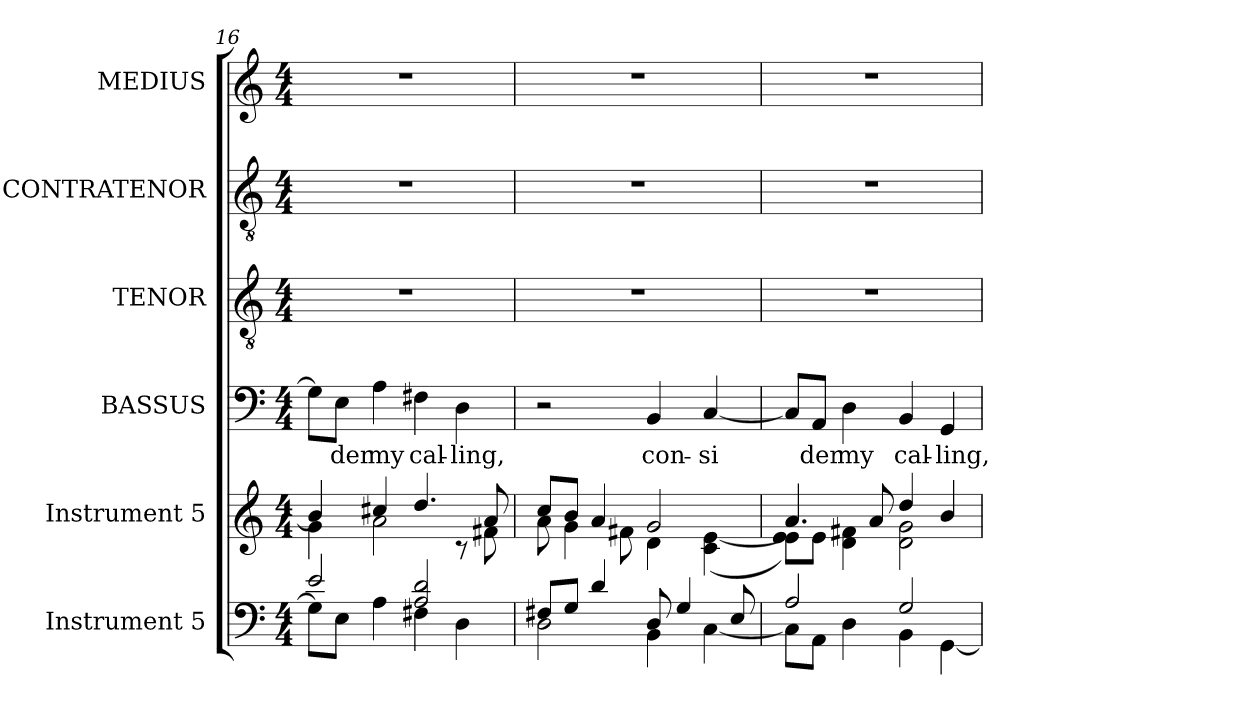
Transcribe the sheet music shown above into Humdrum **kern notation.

**kern	**kern	**kern	**text	**kern	**kern	**kern
*part6	*part5	*part4	*part4	*part3	*part2	*part1
*staff6	*staff5	*staff4	*staff4	*staff3	*staff2	*staff1
*I"Instrument 5	*I"Instrument 5	*I"BASSUS	*	*I"TENOR	*I"CONTRATENOR	*I"MEDIUS
*	*	*I'B	*	*	*	*I'S
*clefF4	*clefG2	*clefF4	*	*clefGv2	*clefGv2	*clefG2
*k[]	*k[]	*k[]	*	*k[]	*k[]	*k[]
*C:	*C:	*C:	*	*C:	*C:	*C:
*M4/4	*M4/4	*M4/4	*	*M4/4	*M4/4	*M4/4
=16	=16	=16	=16	=16	=16	=16
*^	*^	*	*	*	*	*
!	!	!	!	!	!LO:LY:b	!	!	!
2e/	8G\L]	4b/]	4g\	8G\L]	--	1r	1r	1r
!	!	!	!	!	!LO:LY:b	!	!	!
.	8E\J	.	.	8E\J	-der	.	.	.
!	!	!	!	!	!LO:LY:b	!	!	!
.	4A\	4cc#X/	2a\	4A\	my	.	.	.
!	!	!	!	!	!LO:LY:b	!	!	!
2d/ 2A/	4F#X\	4.dd/	.	4F#X\	cal-	.	.	.
!	!	!	!	!	!LO:LY:b	!	!	!
.	4D\	.	8rc	4D\	-ling,	.	.	.
.	.	8a/	8f#X\	.	.	.	.	.
=17	=17	=17	=17	=17	=17	=17	=17	=17
8F#X/L	2D\	8cc/L	8a\	2r	.	1r	1r	1r
8G/J	.	8b/J	4g\	.	.	.	.	.
4d/	.	4a/	.	.	.	.	.	.
.	.	.	8f#X\	.	.	.	.	.
!	!	!	!	!	!LO:LY:b	!	!	!
8D/	4BB\	2g/	4d\	4BB/	con-	.	.	.
4G/	.	.	.	.	.	.	.	.
!	!	!	!	!	!LO:LY:b	!	!	!
.	[<4C\	.	(<[<4e\ 4c\	[<4C/	-si-	.	.	.
8E/	.	.	.	.	.	.	.	.
=18	=18	=18	=18	=18	=18	=18	=18	=18
!	!	!	!	!	!LO:LY:b	!	!	!
2A/	8C\L]	4.a/	8e\ 8e\]L)	8C/L]	--	1r	1r	1r
!	!	!	!	!	!LO:LY:b	!	!	!
.	8AA\J	.	8e\J	8AA/J	-der	.	.	.
!	!	!	!	!	!LO:LY:b	!	!	!
.	4D\	.	4f#X\ 4d\	4D\	my	.	.	.
.	.	8a/	.	.	.	.	.	.
!	!	!	!	!	!LO:LY:b	!	!	!
2G/	4BB\	4dd/	2d\ 2g\	4BB/	cal-	.	.	.
!	!	!	!	!	!LO:LY:b	!	!	!
.	[<4GG\	4b/	.	4GG/	-ling,	.	.	.
*v	*v	*	*	*	*	*	*	*
*	*v	*v	*	*	*	*	*
=	=	=	=	=	=	=
*-	*-	*-	*-	*-	*-	*-
